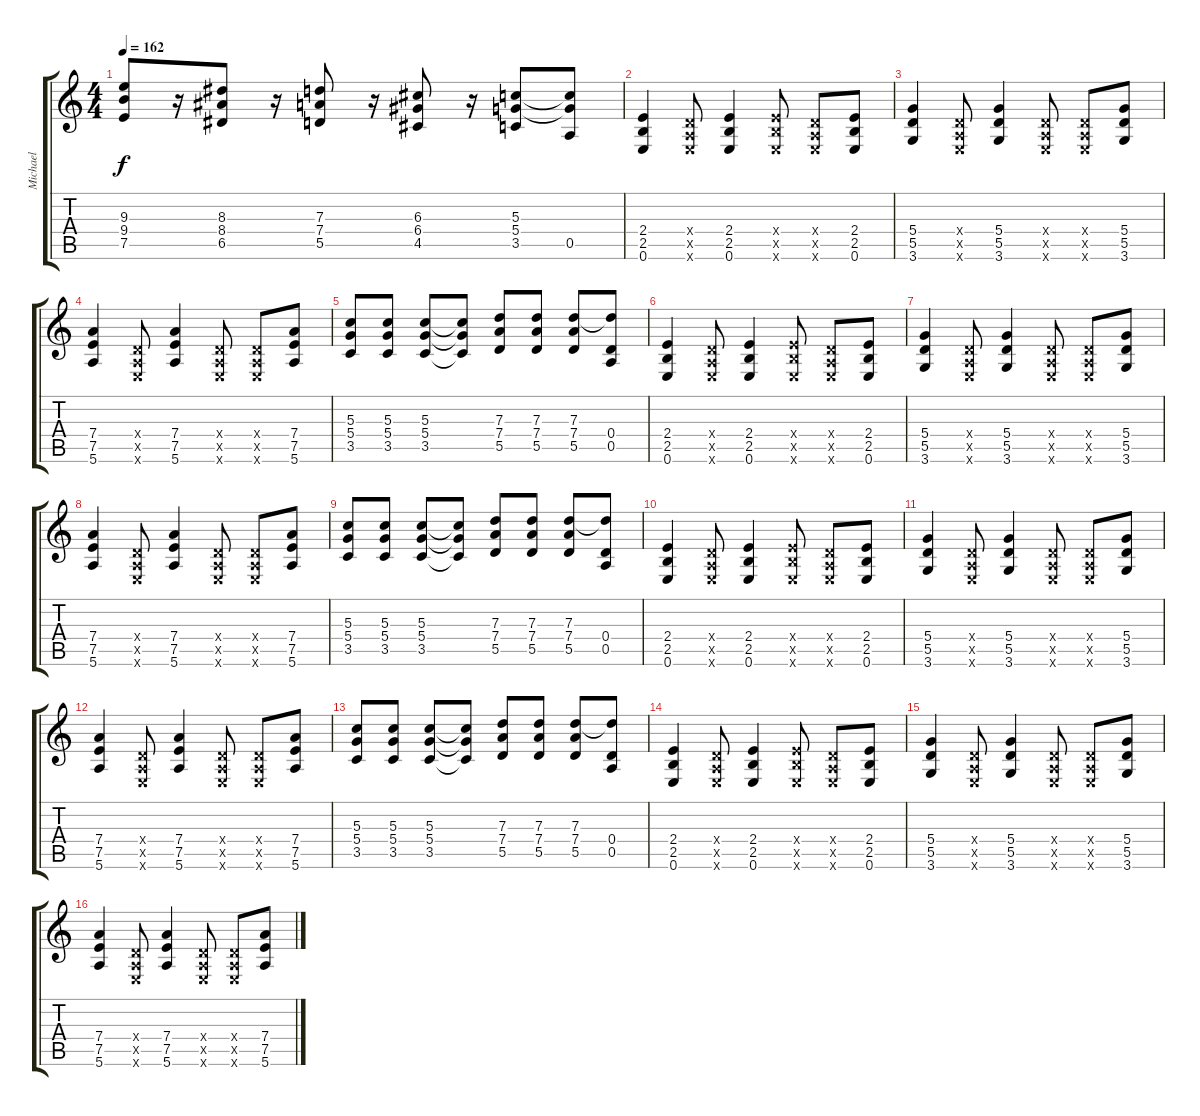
\track ("Michael" "Michael") {instrument overdrivenguitar}
\staff {score tabs}
\tuning (E4 B3 G3 D3 A2 E2) {hide}
\ts (4 4)
\tempo 162
\clef g2
\ks c
(9.3 9.4 7.5).8{dy f} r.16 (8.3 8.4 6.5).8 r.16 (7.3 7.4 5.5).8 r.16 (6.3 6.4 4.5).8 r.16 (5.3 5.4 3.5).8 (5.3{t} 5.4{t} 0.5).8 |
(2.4 2.5 0.6).4 (0.4{x} 0.5{x} 0.6{x}).8 (2.4 2.5 0.6).4 (2.4{x} 2.5{x} 0.6{x}).8 (0.4{x} 0.5{x} 0.6{x}).8 (2.4 2.5 0.6).8 |
(5.4 5.5 3.6).4 (0.4{x} 0.5{x} 0.6{x}).8 (5.4 5.5 3.6).4 (0.4{x} 0.5{x} 0.6{x}).8 (0.4{x} 0.5{x} 0.6{x}).8 (5.4 5.5 3.6).8 |
(7.4 7.5 5.6).4 (0.4{x} 0.5{x} 0.6{x}).8 (7.4 7.5 5.6).4 (0.4{x} 0.5{x} 0.6{x}).8 (0.4{x} 0.5{x} 0.6{x}).8 (7.4 7.5 5.6).8 |
(5.3 5.4 3.5).8 (5.3 5.4 3.5).8 (5.3 5.4 3.5).8 (5.3{t} 5.4{t} 3.5{t}).8 (7.3 7.4 5.5).8 (7.3 7.4 5.5).8 (7.3 7.4 5.5).8 (7.3{t} 0.4 0.5).8 |
(2.4 2.5 0.6).4 (0.4{x} 0.5{x} 0.6{x}).8 (2.4 2.5 0.6).4 (2.4{x} 2.5{x} 0.6{x}).8 (0.4{x} 0.5{x} 0.6{x}).8 (2.4 2.5 0.6).8 |
(5.4 5.5 3.6).4 (0.4{x} 0.5{x} 0.6{x}).8 (5.4 5.5 3.6).4 (0.4{x} 0.5{x} 0.6{x}).8 (0.4{x} 0.5{x} 0.6{x}).8 (5.4 5.5 3.6).8 |
(7.4 7.5 5.6).4 (0.4{x} 0.5{x} 0.6{x}).8 (7.4 7.5 5.6).4 (0.4{x} 0.5{x} 0.6{x}).8 (0.4{x} 0.5{x} 0.6{x}).8 (7.4 7.5 5.6).8 |
(5.3 5.4 3.5).8 (5.3 5.4 3.5).8 (5.3 5.4 3.5).8 (5.3{t} 5.4{t} 3.5{t}).8 (7.3 7.4 5.5).8 (7.3 7.4 5.5).8 (7.3 7.4 5.5).8 (7.3{t} 0.4 0.5).8 |
(2.4 2.5 0.6).4 (0.4{x} 0.5{x} 0.6{x}).8 (2.4 2.5 0.6).4 (2.4{x} 2.5{x} 0.6{x}).8 (0.4{x} 0.5{x} 0.6{x}).8 (2.4 2.5 0.6).8 |
(5.4 5.5 3.6).4 (0.4{x} 0.5{x} 0.6{x}).8 (5.4 5.5 3.6).4 (0.4{x} 0.5{x} 0.6{x}).8 (0.4{x} 0.5{x} 0.6{x}).8 (5.4 5.5 3.6).8 |
(7.4 7.5 5.6).4 (0.4{x} 0.5{x} 0.6{x}).8 (7.4 7.5 5.6).4 (0.4{x} 0.5{x} 0.6{x}).8 (0.4{x} 0.5{x} 0.6{x}).8 (7.4 7.5 5.6).8 |
(5.3 5.4 3.5).8 (5.3 5.4 3.5).8 (5.3 5.4 3.5).8 (5.3{t} 5.4{t} 3.5{t}).8 (7.3 7.4 5.5).8 (7.3 7.4 5.5).8 (7.3 7.4 5.5).8 (7.3{t} 0.4 0.5).8 |
(2.4 2.5 0.6).4 (0.4{x} 0.5{x} 0.6{x}).8 (2.4 2.5 0.6).4 (2.4{x} 2.5{x} 0.6{x}).8 (0.4{x} 0.5{x} 0.6{x}).8 (2.4 2.5 0.6).8 |
(5.4 5.5 3.6).4 (0.4{x} 0.5{x} 0.6{x}).8 (5.4 5.5 3.6).4 (0.4{x} 0.5{x} 0.6{x}).8 (0.4{x} 0.5{x} 0.6{x}).8 (5.4 5.5 3.6).8 |
(7.4 7.5 5.6).4 (0.4{x} 0.5{x} 0.6{x}).8 (7.4 7.5 5.6).4 (0.4{x} 0.5{x} 0.6{x}).8 (0.4{x} 0.5{x} 0.6{x}).8 (7.4 7.5 5.6).8
